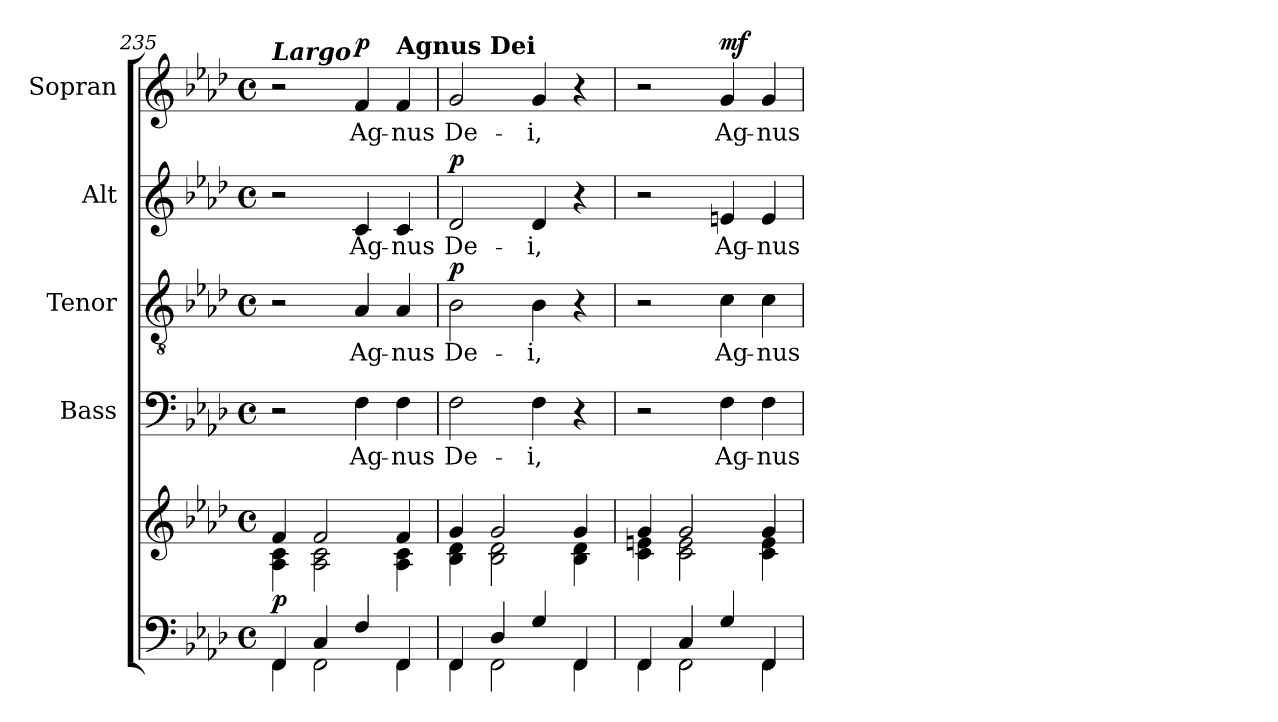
**kern	**kern	**dynam	**kern	**text	**kern	**text	**dynam	**kern	**text	**dynam	**kern	**text	**dynam
*part5	*part5	*part5	*part4	*part4	*part3	*part3	*part3	*part2	*part2	*part2	*part1	*part1	*part1
*staff6	*staff5	*staff5/6	*staff4	*staff4	*staff3	*staff3	*staff3	*staff2	*staff2	*staff2	*staff1	*staff1	*staff1
*	*	*	*I"Bass	*	*I"Tenor	*	*	*I"Alt	*	*	*I"Sopran	*	*
*	*	*	*I'B.	*	*I'T.	*	*	*I'A.	*	*	*I'S.	*	*
!!LO:PB:g=z
*clefF4	*clefG2	*	*clefF4	*	*clefGv2	*	*	*clefG2	*	*	*clefG2	*	*
*k[b-e-a-d-]	*k[b-e-a-d-]	*	*k[b-e-a-d-]	*	*k[b-e-a-d-]	*	*	*k[b-e-a-d-]	*	*	*k[b-e-a-d-]	*	*
*A-:	*A-:	*	*A-:	*	*A-:	*	*	*A-:	*	*	*A-:	*	*
*M4/4	*M4/4	*	*M4/4	*	*M4/4	*	*	*M4/4	*	*	*M4/4	*	*
*met(c)	*met(c)	*	*met(c)	*	*met(c)	*	*	*met(c)	*	*	*met(c)	*	*
=235	=235	=235	=235	=235	=235	=235	=235	=235	=235	=235	=235	=235	=235
*^	*^	*	*	*	*	*	*	*	*	*	*	*	*
!	!	!	!	!	!	!	!	!	!	!	!	!	!LO:TX:a:Bi:t=Largo	!	!
!	!	!	!	!LO:DY:b	!	!	!	!	!	!	!	!	!	!	!
4FF/	4FF\	4f/	4A-\ 4c\	p	2r	.	2r	.	.	2r	.	.	2r	.	.
4C/	2FF\	2f/	2A-\ 2c\	.	.	.	.	.	.	.	.	.	.	.	.
!	!	!	!	!	!	!LO:LY:b	!	!LO:LY:b	!	!	!LO:LY:b	!	!	!LO:LY:b	!LO:DY:a
4F/	.	.	.	.	4F\	Ag-	4A-/	Ag-	.	4c/	Ag-	.	4f/	Ag-	p
!	!	!	!	!	!	!	!	!	!	!	!	!	!LO:TX:a:B:t=Agnus Dei	!	!
!	!	!	!	!	!	!LO:LY:b	!	!LO:LY:b	!	!	!LO:LY:b	!	!	!LO:LY:b	!
4FF/	4FF\	4f/	4A-\ 4c\	.	4F\	-nus	4A-/	-nus	.	4c/	-nus	.	4f/	-nus	.
=236	=236	=236	=236	=236	=236	=236	=236	=236	=236	=236	=236	=236	=236	=236	=236
!	!	!	!	!	!	!LO:LY:b	!	!LO:LY:b	!LO:DY:a	!	!LO:LY:b	!LO:DY:a	!	!LO:LY:b	!
4FF/	4FF\	4g/	4B-\ 4d-\	.	2F\	De-	2B-\	De-	p	2d-/	De-	p	2g/	De-	.
4D-/	2FF\	2g/	2B-\ 2d-\	.	.	.	.	.	.	.	.	.	.	.	.
!	!	!	!	!	!	!LO:LY:b	!	!LO:LY:b	!	!	!LO:LY:b	!	!	!LO:LY:b	!
4G/	.	.	.	.	4F\	-i,	4B-\	-i,	.	4d-/	-i,	.	4g/	-i,	.
4FF/	4FF\	4g/	4B-\ 4d-\	.	4r	.	4r	.	.	4r	.	.	4r	.	.
=237	=237	=237	=237	=237	=237	=237	=237	=237	=237	=237	=237	=237	=237	=237	=237
4FF/	4FF\	4g/	4c\ 4en\	.	2r	.	2r	.	.	2r	.	.	2r	.	.
4C/	2FF\	2g/	2c\ 2e\	.	.	.	.	.	.	.	.	.	.	.	.
!	!	!	!	!	!	!LO:LY:b	!	!LO:LY:b	!	!	!LO:LY:b	!	!	!LO:LY:b	!LO:DY:a
4G/	.	.	.	.	4F\	Ag-	4c\	Ag-	.	4en/	Ag-	.	4g/	Ag-	mf
!	!	!	!	!	!	!LO:LY:b	!	!LO:LY:b	!	!	!LO:LY:b	!	!	!LO:LY:b	!
4FF/	4FF\	4g/	4c\ 4e\	.	4F\	-nus	4c\	-nus	.	4e/	-nus	.	4g/	-nus	.
*v	*v	*	*	*	*	*	*	*	*	*	*	*	*	*	*
*	*v	*v	*	*	*	*	*	*	*	*	*	*	*	*
=	=	=	=	=	=	=	=	=	=	=	=	=	=
*-	*-	*-	*-	*-	*-	*-	*-	*-	*-	*-	*-	*-	*-
